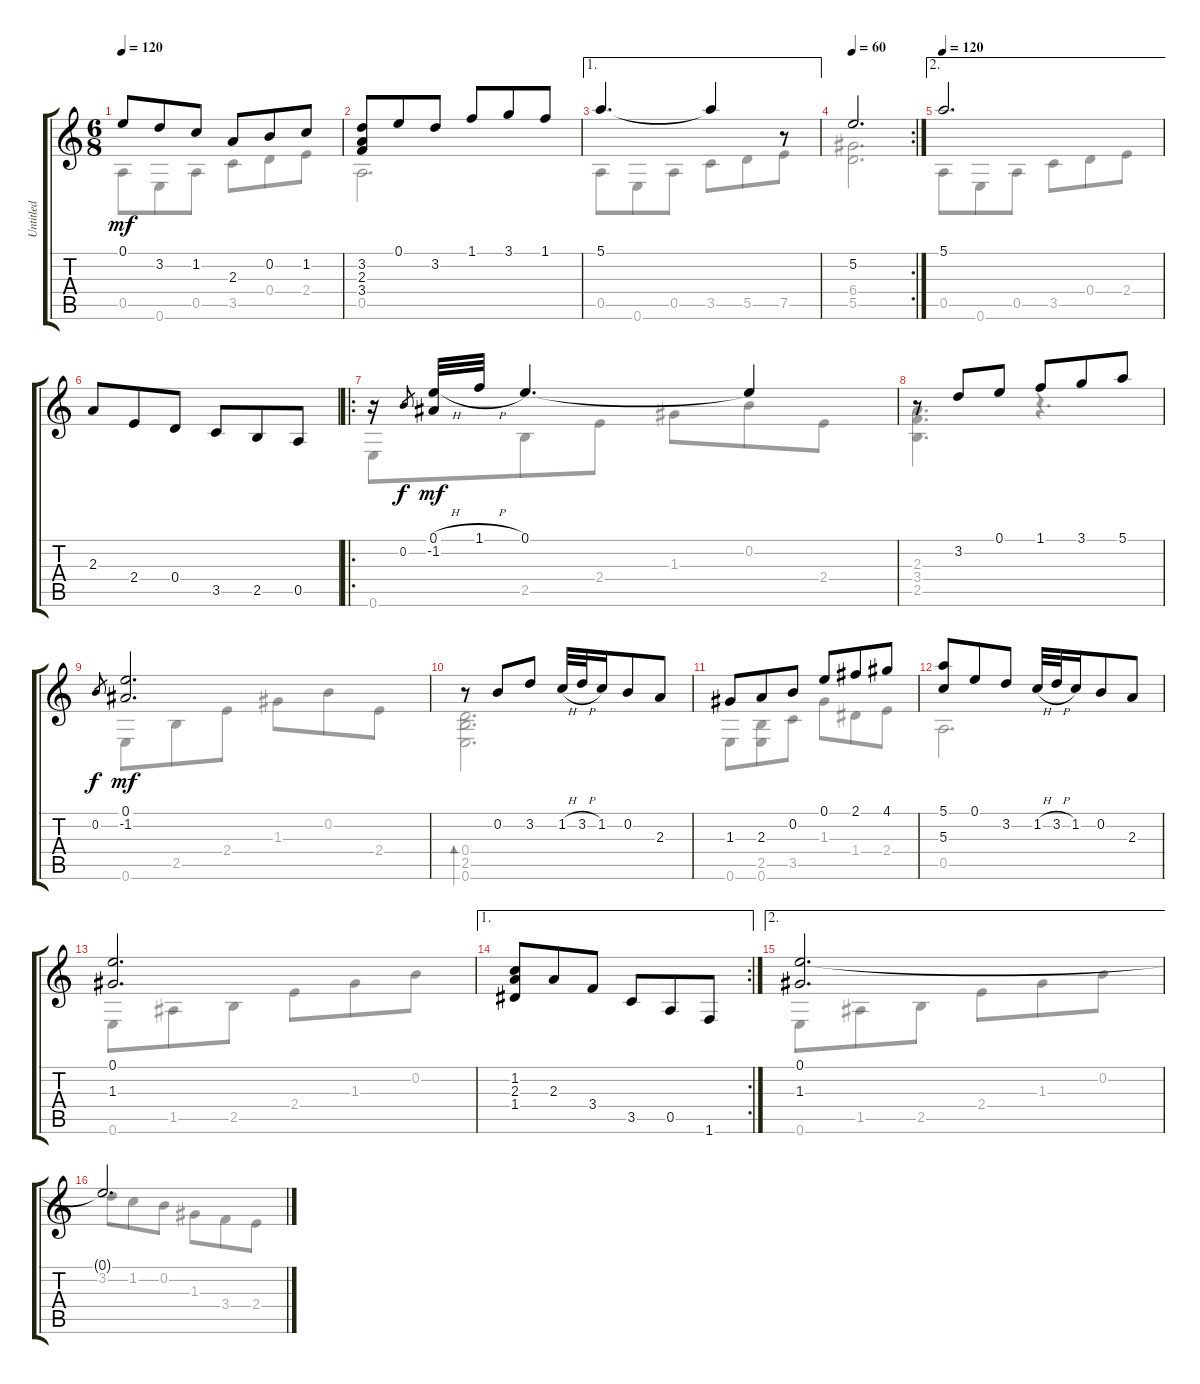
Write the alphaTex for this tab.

\track ("Untitled" "Untitled") {instrument acousticguitarnylon}
\staff {score tabs}
\tuning (E4 B3 G3 D3 A2 E2) {hide}
\voice
\ts (6 8)
\tempo 120
\clef g2
\ks c
0.1.8{dy mf} 3.2.8 1.2.8 2.3.8 0.2.8 1.2.8 |
(3.2 2.3 3.4).8 0.1.8 3.2.8 1.1.8 3.1.8 1.1.8 |
\ae 1
5.1.4{d} 5.1{t}.4 r.8 |
\rc 2
\tempo 60
5.2.2{d} |
\ae 2
\tempo 120
5.1.2{d} |
2.3.8 2.4.8 0.4.8 3.5.8 2.5.8 0.5.8 |
\ro
r.16 0.2.8{gr dy f} (0.1{h} -1.2).32{dy mf} 1.1{h}.32 0.1.4{d} 0.1{t}.4 |
r.8 3.2.8 0.1.8 1.1.8 3.1.8 5.1.8 |
0.2.8{gr dy f} (0.1 -1.2).2{d dy mf} |
r.8 0.2.8 3.2.8 1.2{h}.32 3.2{h}.32 1.2.16 0.2.8 2.3.8 |
1.3.8 2.3.8 0.2.8 0.1.8 2.1.8 4.1.8 |
(5.1 5.3).8 0.1.8 3.2.8 1.2{h}.32 3.2{h}.32 1.2.16 0.2.8 2.3.8 |
(0.1 1.3).2{d} |
\ae 1
\rc 2
(1.2 2.3 1.4).8 2.3.8 3.4.8 3.5.8 0.5.8 1.6.8 |
\ae 2
(0.1 1.3).2{d} |
0.1{t}.2{d}
\voice
\clef g2
\ottava regular
\simile none
\ks c
0.5.8{dy mf} 0.6.8 0.5.8 3.5.8 0.4.8 2.4.8 |
0.5.2{d} |
0.5.8 0.6.8 0.5.8 3.5.8 5.5.8 7.5.8 |
(6.4 5.5).2{d} |
0.5.8 0.6.8 0.5.8 3.5.8 0.4.8 2.4.8 |
|
0.6.8 2.5.8 2.4.8 1.3.8 0.2.8 2.4.8 |
(2.3 3.4 2.5).4{d} r.4{d} |
0.6.8 2.5.8 2.4.8 1.3.8 0.2.8 2.4.8 |
(0.4 2.5 0.6).2{d bd 30} |
0.6.8 (2.5 0.6).8 3.5.8 1.3.8 1.4.8 2.4.8 |
0.5.2{d} |
0.6.8 1.5.8 2.5.8 2.4.8 1.3.8 0.2.8 |
|
0.6.8 1.5.8 2.5.8 2.4.8 1.3.8 0.2.8 |
3.2.8 1.2.8 0.2.8 1.3.8 3.4.8 2.4.8
